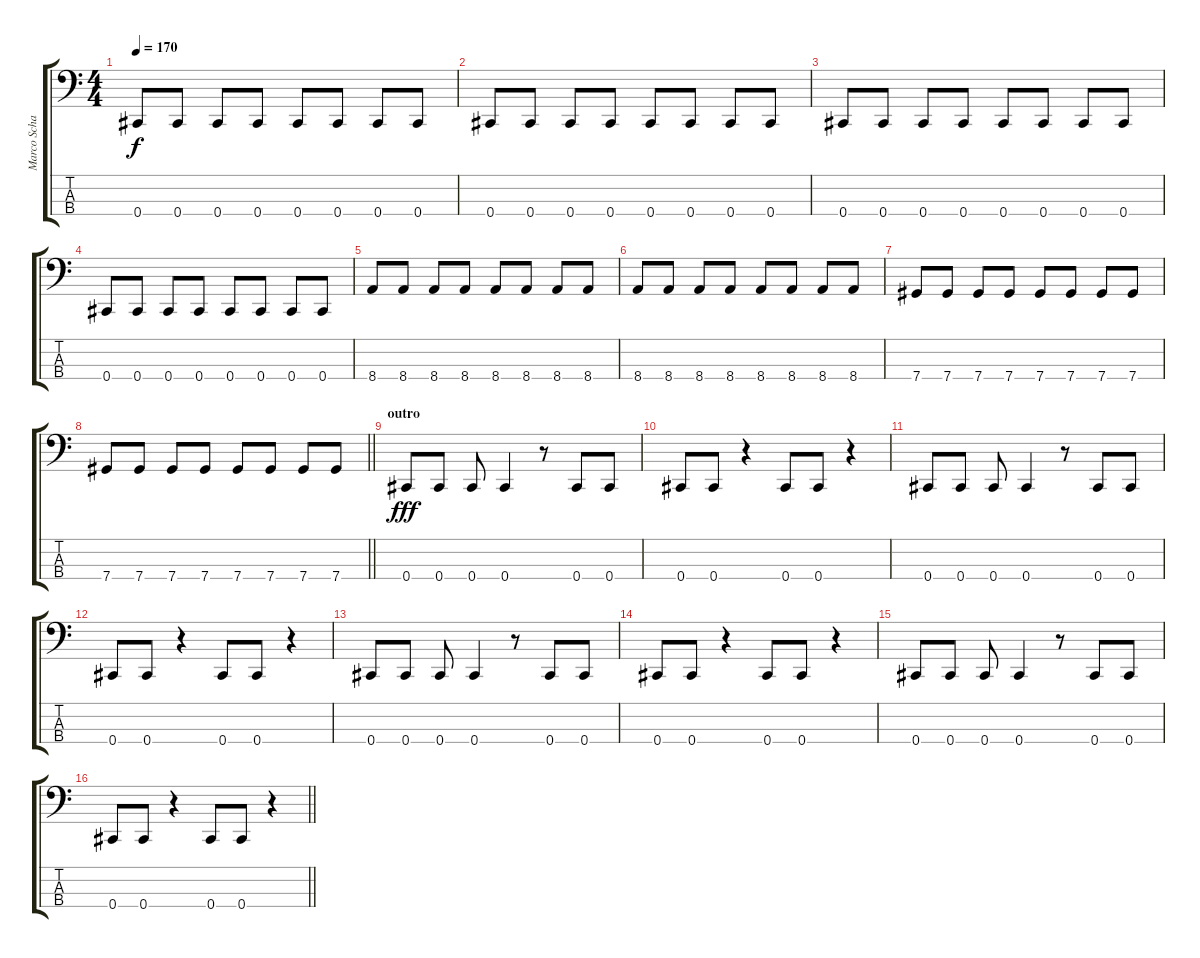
\track ("Marco Schaller - Bass" "Marco Scha") {instrument electricbasspick}
\staff {score tabs}
\tuning (Gb2 Db2 Ab1 Db1) {hide}
\ts (4 4)
\tempo 170
\clef f4
\ks c
0.4.8{dy f} 0.4.8 0.4.8 0.4.8 0.4.8 0.4.8 0.4.8 0.4.8 |
0.4.8 0.4.8 0.4.8 0.4.8 0.4.8 0.4.8 0.4.8 0.4.8 |
0.4.8 0.4.8 0.4.8 0.4.8 0.4.8 0.4.8 0.4.8 0.4.8 |
0.4.8 0.4.8 0.4.8 0.4.8 0.4.8 0.4.8 0.4.8 0.4.8 |
8.4.8 8.4.8 8.4.8 8.4.8 8.4.8 8.4.8 8.4.8 8.4.8 |
8.4.8 8.4.8 8.4.8 8.4.8 8.4.8 8.4.8 8.4.8 8.4.8 |
7.4.8 7.4.8 7.4.8 7.4.8 7.4.8 7.4.8 7.4.8 7.4.8 |
\barLineRight lightlight
7.4.8 7.4.8 7.4.8 7.4.8 7.4.8 7.4.8 7.4.8 7.4.8 |
\section ("" "outro")
0.4.8{dy fff} 0.4.8 0.4.8 0.4.4 r.8 0.4.8 0.4.8 |
0.4.8 0.4.8 r.4 0.4.8 0.4.8 r.4 |
0.4.8 0.4.8 0.4.8 0.4.4 r.8 0.4.8 0.4.8 |
0.4.8 0.4.8 r.4 0.4.8 0.4.8 r.4 |
0.4.8 0.4.8 0.4.8 0.4.4 r.8 0.4.8 0.4.8 |
0.4.8 0.4.8 r.4 0.4.8 0.4.8 r.4 |
0.4.8 0.4.8 0.4.8 0.4.4 r.8 0.4.8 0.4.8 |
\barLineRight lightlight
0.4.8 0.4.8 r.4 0.4.8 0.4.8 r.4
